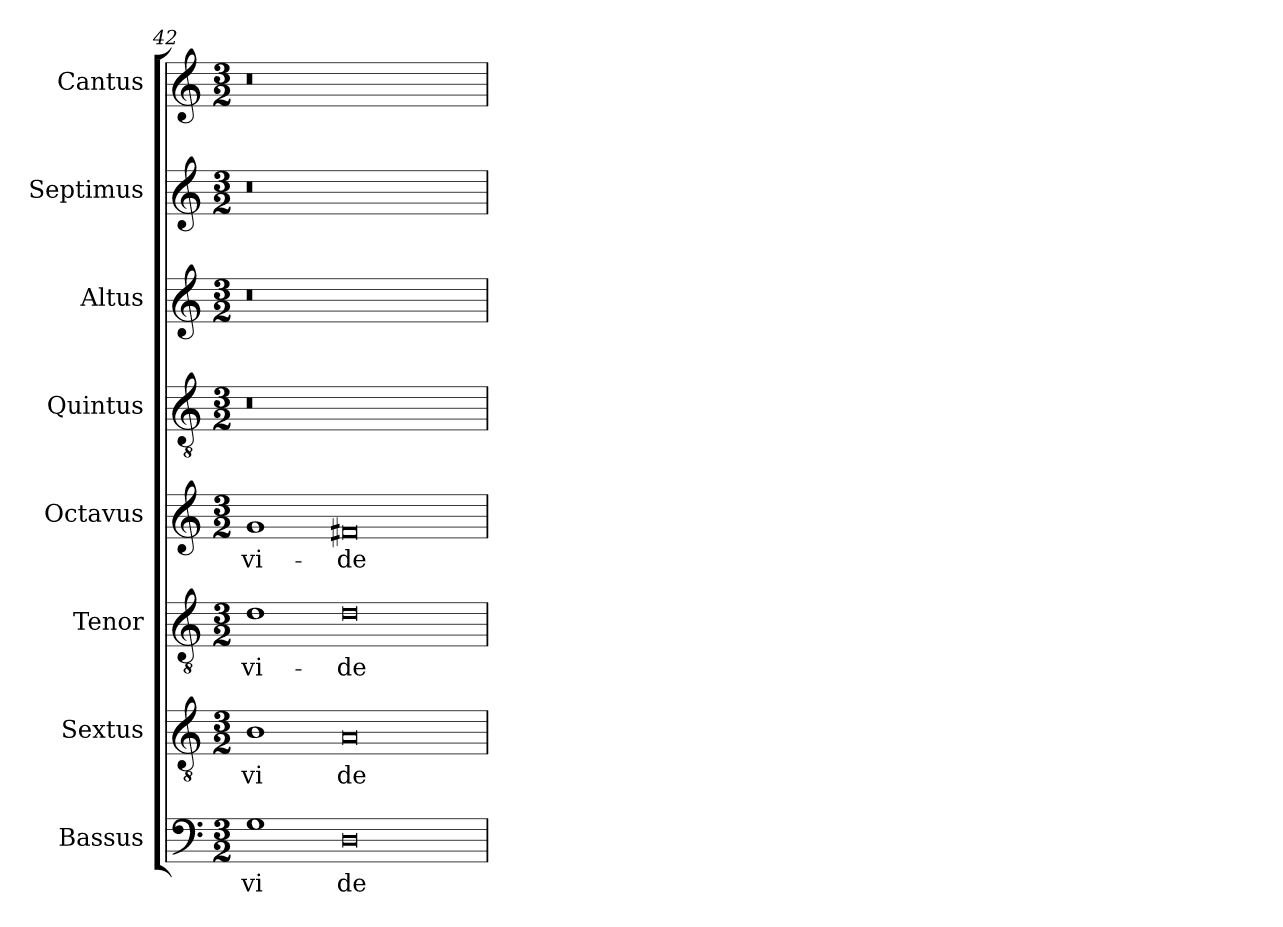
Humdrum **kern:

**kern	**text	**kern	**text	**kern	**text	**kern	**text	**kern	**kern	**kern	**kern
*part8	*part8	*part7	*part7	*part6	*part6	*part5	*part5	*part4	*part3	*part2	*part1
*staff8	*staff8	*staff7	*staff7	*staff6	*staff6	*staff5	*staff5	*staff4	*staff3	*staff2	*staff1
*I"Bassus	*	*I"Sextus	*	*I"Tenor	*	*I"Octavus	*	*I"Quintus	*I"Altus	*I"Septimus	*I"Cantus
!!LO:PB:g=z
*clefF4	*	*clefGv2	*	*clefGv2	*	*clefG2	*	*clefGv2	*clefG2	*clefG2	*clefG2
*	*	*	*	*	*	*	*	*	*	*k[]	*
*	*	*	*	*	*	*	*	*	*	*C:	*
*M3/2	*	*M3/2	*	*M3/2	*	*M3/2	*	*M3/2	*M3/2	*M3/2	*M3/2
=42	=42	=42	=42	=42	=42	=42	=42	=42	=42	=42	=42
!	!LO:LY:b:cj	!	!LO:LY:b:cj	!	!LO:LY:b:cj	!	!LO:LY:b:cj	!	!	!	!
1G	vi	1B	vi	1d	vi-	1g	vi-	0.r	0.r	0.r	0.r
!	!LO:LY:b:cj	!	!LO:LY:b:cj	!	!LO:LY:b:cj	!	!LO:LY:b:cj	!	!	!	!
0D	de	0A	de	0d	-de-	0f#X	-de-	.	.	.	.
=	=	=	=	=	=	=	=	=	=	=	=
*-	*-	*-	*-	*-	*-	*-	*-	*-	*-	*-	*-
